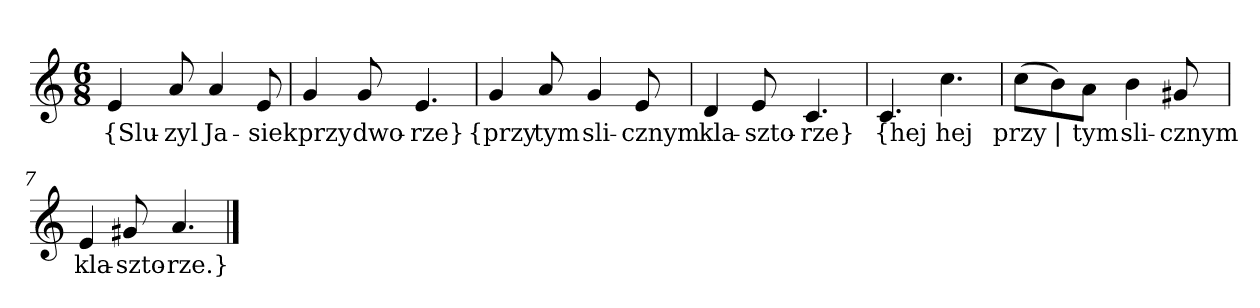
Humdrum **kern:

**kern	**text
*part1	*part1
*staff1	*staff1
*clefG2	*
*k[]	*
*a:	*
*M6/8	*
=	=
4e	{Slu-
8a	-zyl
4a	Ja-
8e	-siek
=2	=2
4g	przy
8g	dwo-
4.e	-rze}
=3y	=3y
4g	{przy
8a	tym
4g	sli-
8e	-cznym
=4	=4
4d	kla-
8e	-szto-
4.c	-rze}
=5y	=5y
4.c	{hej
4.cc	hej
=6	=6
(8cc\L	przy
8b\)	|
8a\J	tym
4b	sli-
8g#X	-cznym
=7	=7
4e	kla-
8g#X	-szto-
4.a	-rze.}
==	==
*-	*-
